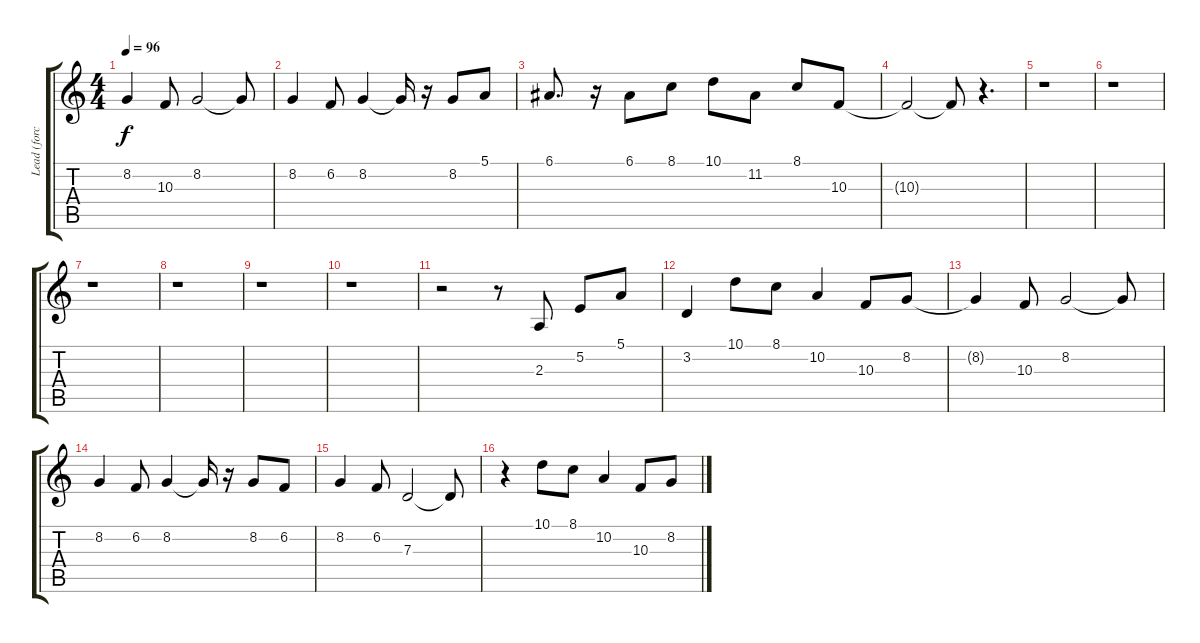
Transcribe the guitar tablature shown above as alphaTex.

\track ("Lead (force)" "Lead (forc") {instrument electricpiano1}
\staff {score tabs}
\tuning (E4 B3 G3 D3 A2 E2) {hide}
\ts (4 4)
\tempo 96
\clef g2
\ks c
8.2{t}.4{dy f} 10.3.8 8.2.2 8.2{t}.8 |
8.2.4 6.2.8 8.2.4 8.2{t}.16 r.16 8.2.8 5.1.8 |
6.1.8{d} r.16 6.1.8 8.1.8 10.1.8 11.2.8 8.1.8 10.3.8 |
10.3{t}.2 10.3{t}.8 r.4{d} |
r.1 |
r.1 |
r.1 |
r.1 |
r.1 |
r.1 |
r.2 r.8 2.3.8 5.2.8 5.1.8 |
3.2.4 10.1.8 8.1.8 10.2.4 10.3.8 8.2.8 |
8.2{t}.4 10.3.8 8.2.2 8.2{t}.8 |
8.2.4 6.2.8 8.2.4 8.2{t}.16 r.16 8.2.8 6.2.8 |
8.2.4 6.2.8 7.3.2 7.3{t}.8 |
r.4 10.1.8 8.1.8 10.2.4 10.3.8 8.2.8
